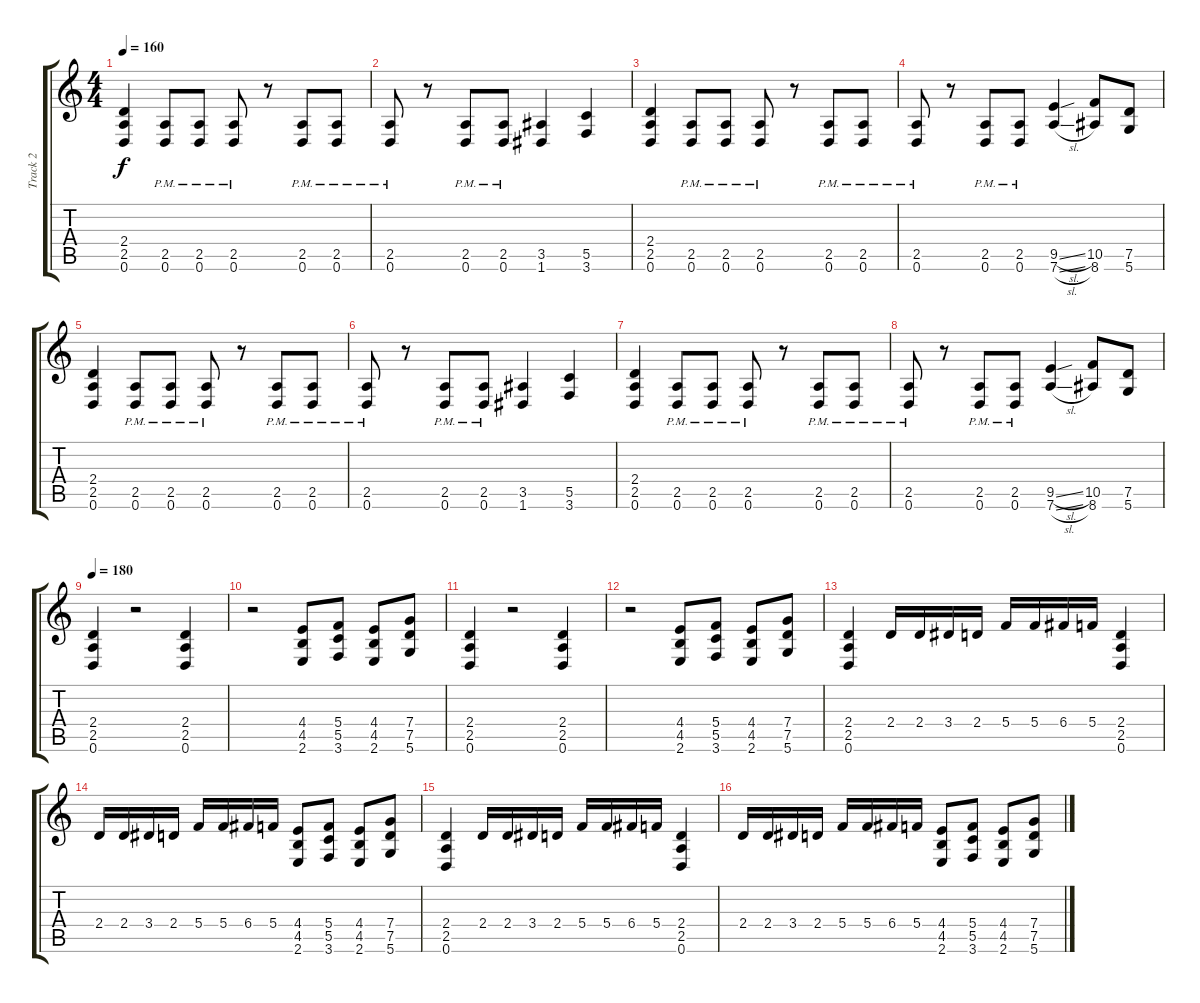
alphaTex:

\track ("Track 2" "Track 2") {instrument distortionguitar}
\staff {score tabs}
\tuning (D4 A3 F3 C3 G2 D2) {hide}
\ts (4 4)
\tempo 160
\clef g2
\ks c
(2.4 2.5 0.6).4{dy f} (2.5{pm} 0.6{pm}).8 (2.5{pm} 0.6{pm}).8 (2.5{pm} 0.6{pm}).8 r.8 (2.5{pm} 0.6{pm}).8 (2.5{pm} 0.6{pm}).8 |
(2.5{pm} 0.6{pm}).8 r.8 (2.5{pm} 0.6{pm}).8 (2.5{pm} 0.6{pm}).8 (3.5 1.6).4 (5.5 3.6).4 |
(2.4 2.5 0.6).4 (2.5{pm} 0.6{pm}).8 (2.5{pm} 0.6{pm}).8 (2.5{pm} 0.6{pm}).8 r.8 (2.5{pm} 0.6{pm}).8 (2.5{pm} 0.6{pm}).8 |
(2.5{pm} 0.6{pm}).8 r.8 (2.5{pm} 0.6{pm}).8 (2.5{pm} 0.6{pm}).8 (9.5{sl} 7.6{sl}).4 (10.5 8.6).8 (7.5 5.6).8 |
(2.4 2.5 0.6).4 (2.5{pm} 0.6{pm}).8 (2.5{pm} 0.6{pm}).8 (2.5{pm} 0.6{pm}).8 r.8 (2.5{pm} 0.6{pm}).8 (2.5{pm} 0.6{pm}).8 |
(2.5{pm} 0.6{pm}).8 r.8 (2.5{pm} 0.6{pm}).8 (2.5{pm} 0.6{pm}).8 (3.5 1.6).4 (5.5 3.6).4 |
(2.4 2.5 0.6).4 (2.5{pm} 0.6{pm}).8 (2.5{pm} 0.6{pm}).8 (2.5{pm} 0.6{pm}).8 r.8 (2.5{pm} 0.6{pm}).8 (2.5{pm} 0.6{pm}).8 |
(2.5{pm} 0.6{pm}).8 r.8 (2.5{pm} 0.6{pm}).8 (2.5{pm} 0.6{pm}).8 (9.5{sl} 7.6{sl}).4 (10.5 8.6).8 (7.5 5.6).8 |
\tempo 180
(2.4 2.5 0.6).4 r.2 (2.4 2.5 0.6).4 |
r.2 (4.4 4.5 2.6).8 (5.4 5.5 3.6).8 (4.4 4.5 2.6).8 (7.4 7.5 5.6).8 |
(2.4 2.5 0.6).4 r.2 (2.4 2.5 0.6).4 |
r.2 (4.4 4.5 2.6).8 (5.4 5.5 3.6).8 (4.4 4.5 2.6).8 (7.4 7.5 5.6).8 |
(2.4 2.5 0.6).4 2.4.16 2.4.16 3.4.16 2.4.16 5.4.16 5.4.16 6.4.16 5.4.16 (2.4 2.5 0.6).4 |
2.4.16 2.4.16 3.4.16 2.4.16 5.4.16 5.4.16 6.4.16 5.4.16 (4.4 4.5 2.6).8 (5.4 5.5 3.6).8 (4.4 4.5 2.6).8 (7.4 7.5 5.6).8 |
(2.4 2.5 0.6).4 2.4.16 2.4.16 3.4.16 2.4.16 5.4.16 5.4.16 6.4.16 5.4.16 (2.4 2.5 0.6).4 |
2.4.16 2.4.16 3.4.16 2.4.16 5.4.16 5.4.16 6.4.16 5.4.16 (4.4 4.5 2.6).8 (5.4 5.5 3.6).8 (4.4 4.5 2.6).8 (7.4 7.5 5.6).8
